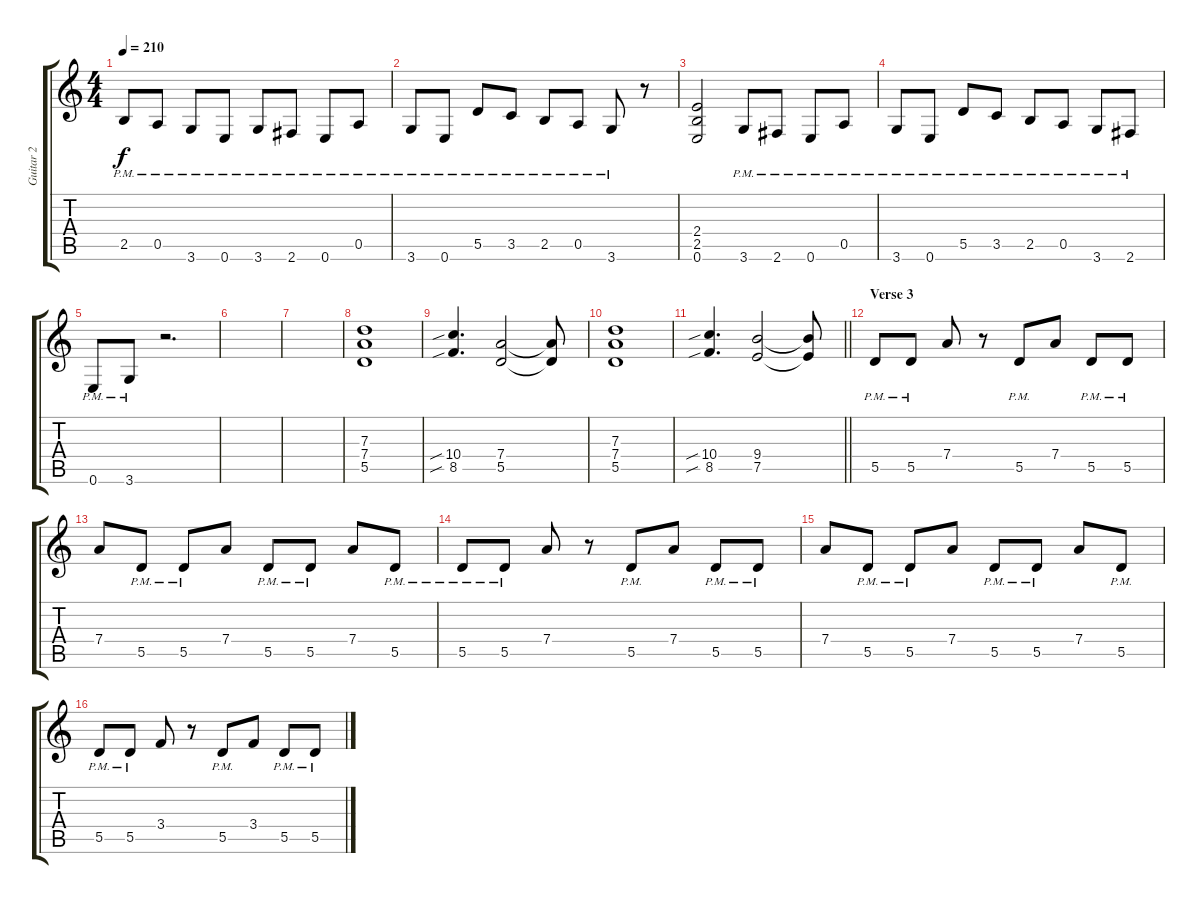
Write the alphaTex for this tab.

\track ("Guitar 2" "Guitar 2") {instrument distortionguitar}
\staff {score tabs}
\tuning (E4 B3 G3 D3 A2 E2) {hide}
\ts (4 4)
\tempo 210
\clef g2
\ks c
2.5{pm}.8{dy f} 0.5{pm}.8 3.6{pm}.8 0.6{pm}.8 3.6{pm}.8 2.6{pm}.8 0.6{pm}.8 0.5{pm}.8 |
3.6{pm}.8 0.6{pm}.8 5.5{pm}.8 3.5{pm}.8 2.5{pm}.8 0.5{pm}.8 3.6{pm}.8 r.8 |
(2.4 2.5 0.6).2 3.6{pm}.8 2.6{pm}.8 0.6{pm}.8 0.5{pm}.8 |
3.6{pm}.8 0.6{pm}.8 5.5{pm}.8 3.5{pm}.8 2.5{pm}.8 0.5{pm}.8 3.6{pm}.8 2.6{pm}.8 |
0.6{pm}.8 3.6{pm}.8 r.2{d} |
|
|
(7.3 7.4 5.5).1 |
(10.4{sib} 8.5{sib}).4{d} (7.4 5.5).2 (7.4{t} 5.5{t}).8 |
(7.3 7.4 5.5).1 |
\barLineRight lightlight
(10.4{sib} 8.5{sib}).4{d} (9.4 7.5).2 (9.4{t} 7.5{t}).8 |
\section ("" "Verse 3")
5.5{pm}.8 5.5{pm}.8 7.4.8 r.8 5.5{pm}.8 7.4.8 5.5{pm}.8 5.5{pm}.8 |
7.4.8 5.5{pm}.8 5.5{pm}.8 7.4.8 5.5{pm}.8 5.5{pm}.8 7.4.8 5.5{pm}.8 |
5.5{pm}.8 5.5{pm}.8 7.4.8 r.8 5.5{pm}.8 7.4.8 5.5{pm}.8 5.5{pm}.8 |
7.4.8 5.5{pm}.8 5.5{pm}.8 7.4.8 5.5{pm}.8 5.5{pm}.8 7.4.8 5.5{pm}.8 |
5.5{pm}.8 5.5{pm}.8 3.4.8 r.8 5.5{pm}.8 3.4.8 5.5{pm}.8 5.5{pm}.8
